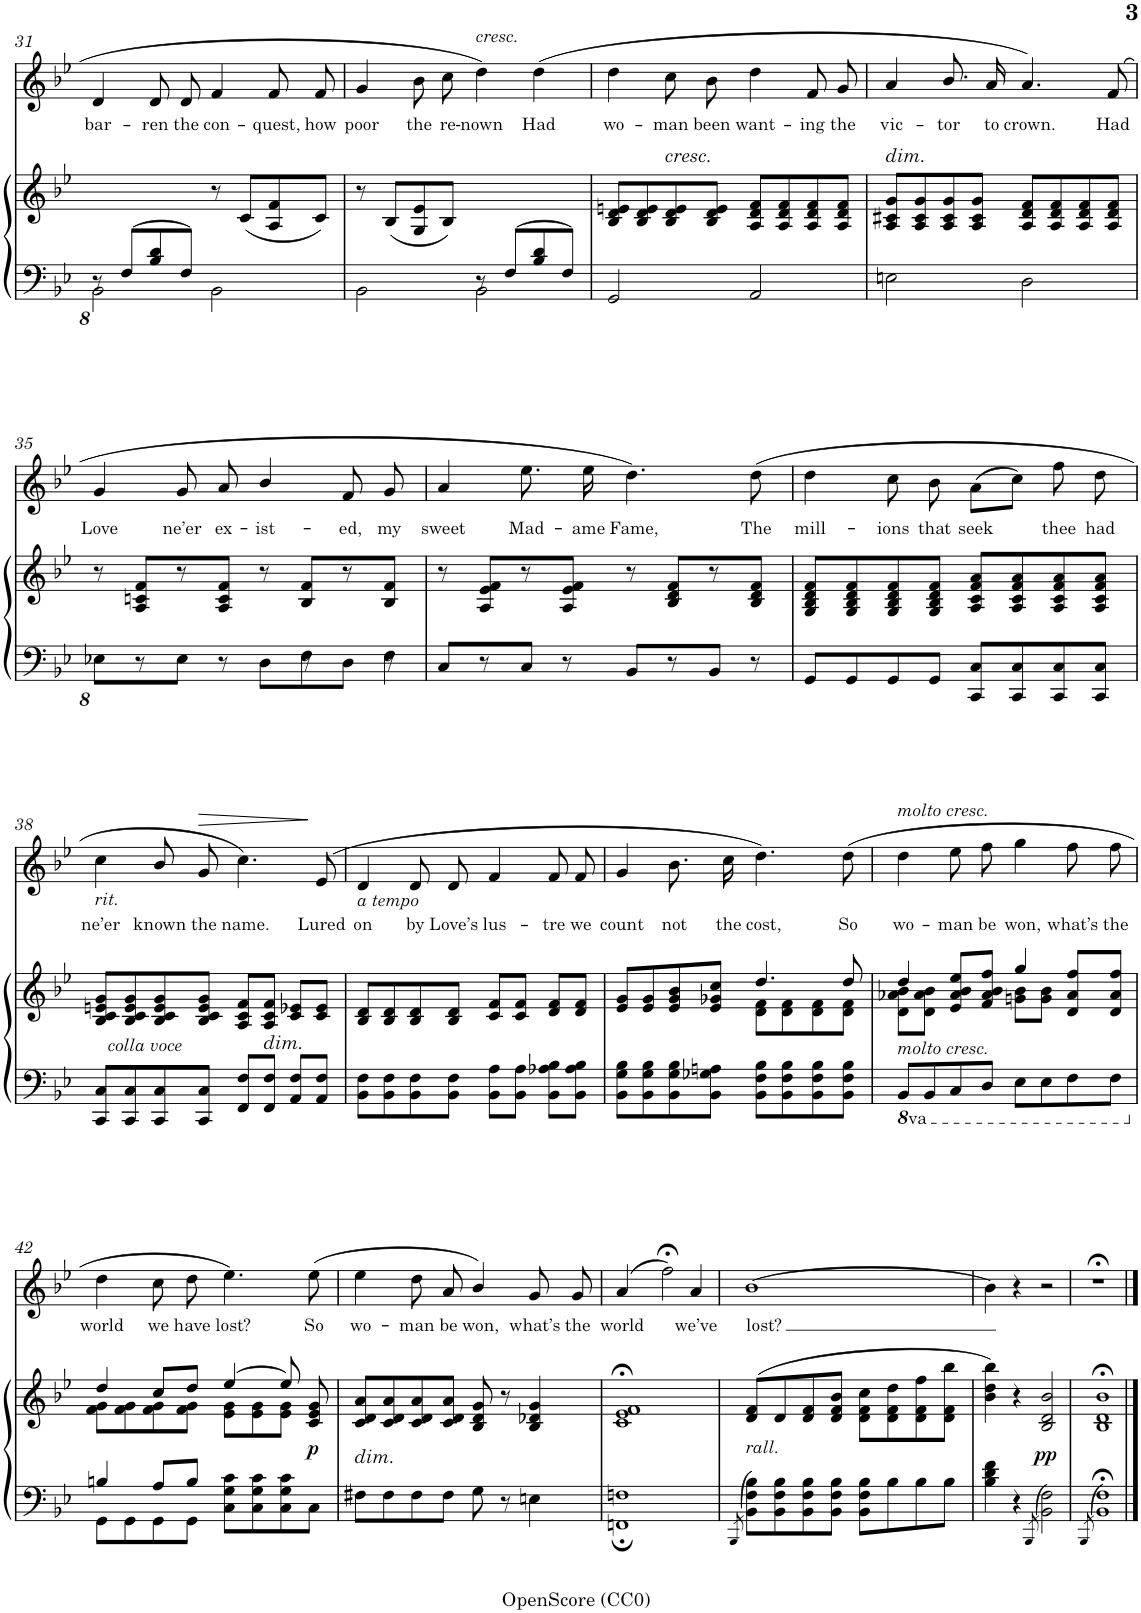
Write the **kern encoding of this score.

**kern	**kern	**dynam	**kern	**text	**dynam
*part2	*part2	*part2	*part1	*part1	*part1
*staff3	*staff2	*staff2/3	*staff1	*staff1	*staff1
*I"Piano	*	*	*I"Voice	*	*
*I'Pno	*	*	*	*	*
!!LO:PB:g=z
*clefF4	*clefG2	*	*clefG2	*	*
*k[b-e-]	*k[b-e-]	*	*k[b-e-]	*	*
*M4/4	*M4/4	*	*M4/4	*	*
*met(c)	*met(c)	*	*met(c)	*	*
=31	=31	=31	=31	=31	=31
*^	*	*	*	*	*
!	!	!	!	!	!LO:LY:b	!
8ryy	2BBB-\	8r	.	4d/	bar-	.
8F/L	.	4.ryy	.	.	.	.
!	!	!	!	!	!LO:LY:b	!
8B-/ 8d/	.	.	.	8d/	-ren	.
!	!	!	!	!	!LO:LY:b	!
8F/J	.	.	.	8d/	the	.
!	!	!	!	!	!LO:LY:b	!
2ryy	2BBB-\	8r	.	4f/	con-	.
.	.	(8c/L	.	.	.	.
!	!	!	!	!	!LO:LY:b	!
.	.	8A/ 8f/	.	8f/	-quest,	.
!	!	!	!	!	!LO:LY:b	!
.	.	8c/J)	.	8f/	how	.
=32	=32	=32	=32	=32	=32	=32
!	!	!	!	!	!LO:LY:b	!
8ryy	2BBB-\	8r	.	4g/	poor	.
.	.	(8B-/L	.	.	.	.
!	!	!	!	!	!LO:LY:b	!
.	.	8G/ 8e-/	.	8b-\	the	.
!	!	!	!	!	!LO:LY:b	!
.	.	8B-/J)	.	8cc\	re-	.
!	!	!	!	!LO:TX:a:i:t=cresc.	!	!
!	!	!	!	!	!LO:LY:b	!
.	2BBB-\	8r	.	4dd\	-nown	.
8F/L	.	4.ryy	.	.	.	.
!	!	!	!	!	!LO:LY:b	!
8B-/ 8d/	.	.	.	(4dd\	Had	.
8F/J	.	.	.	.	.	.
*v	*v	*	*	*	*	*
=33	=33	=33	=33	=33	=33
!	!	!	!	!LO:LY:b	!
2GGG/	8B-/ 8d/ 8en/L	.	4dd\	wo-	.
.	8B-/ 8d/ 8e/	.	.	.	.
!	!LO:TX:a:i:t=cresc.	!	!	!	!
!	!	!	!	!LO:LY:b	!
.	8B-/ 8d/ 8e/	.	8cc\	-man	.
!	!	!	!	!LO:LY:b	!
.	8B-/ 8d/ 8e/J	.	8b-\	been	.
!	!	!	!	!LO:LY:b	!
2AAA/	8A/ 8d/ 8f/L	.	4dd\	want-	.
.	8A/ 8d/ 8f/	.	.	.	.
!	!	!	!	!LO:LY:b	!
.	8A/ 8d/ 8f/	.	8f/	-ing	.
!	!	!	!	!LO:LY:b	!
.	8A/ 8d/ 8f/J	.	8g/	the	.
=34	=34	=34	=34	=34	=34
!	!LO:TX:a:i:t=dim.	!	!	!	!
!	!	!	!	!LO:LY:b	!
2EEn\	8A/ 8c#X/ 8g/L	.	4a/	vic-	.
.	8A/ 8c#/ 8g/	.	.	.	.
!	!	!	!	!LO:LY:b	!
.	8A/ 8c#/ 8g/	.	8.b-/	-tor	.
.	8A/ 8c#/ 8g/J	.	.	.	.
!	!	!	!	!LO:LY:b	!
.	.	.	16a/	to	.
!	!	!	!	!LO:LY:b	!
2DD\	8A/ 8d/ 8f/L	.	4.a/)	crown.	.
.	8A/ 8d/ 8f/	.	.	.	.
.	8A/ 8d/ 8f/	.	.	.	.
!	!	!	!	!LO:LY:b	!
.	8A/ 8d/ 8f/J	.	(8f/	Had	.
!!LO:LB:g=z
=35	=35	=35	=35	=35	=35
*^	*	*	*	*	*
!	!	!	!	!	!LO:LY:b	!
8ryy	8EE-X\L	8r	.	4g/	Love	.
.	8r	8A/ 8cn/ 8f/L	.	.	.	.
!	!	!	!	!	!LO:LY:b	!
.	8EE-\J	8r	.	8g/	ne’er	.
!	!	!	!	!	!LO:LY:b	!
.	8r	8A/ 8c/ 8f/J	.	8a/	ex-	.
!	!	!	!	!	!LO:LY:b	!
.	8DD\L	8r	.	4b-/	-ist-	.
8F\	8r	8B-/ 8f/L	.	.	.	.
!	!	!	!	!	!LO:LY:b	!
8ryy	8DD\J	8r	.	8f/	-ed,	.
!	!	!	!	!	!LO:LY:b	!
8F\	8r	8B-/ 8f/J	.	8g/	my	.
=36	=36	=36	=36	=36	=36	=36
!	!	!	!	!	!LO:LY:b	!
*v	*v	*	*	*	*	*
8CC/L	8r	.	4a/	sweet	.
8r	8A/ 8e-/ 8f/L	.	.	.	.
!	!	!	!	!LO:LY:b	!
8CC/J	8r	.	8.ee-\	Mad-	.
8r	8A/ 8e-/ 8f/J	.	.	.	.
!	!	!	!	!LO:LY:b	!
.	.	.	16ee-\	-ame	.
!	!	!	!	!LO:LY:b	!
8BBB-/L	8r	.	4.dd\)	Fame,	.
8r	8B-/ 8d/ 8f/L	.	.	.	.
8BBB-/J	8r	.	.	.	.
!	!	!	!	!LO:LY:b	!
8r	8B-/ 8d/ 8f/J	.	(>8dd\	The	.
=37	=37	=37	=37	=37	=37
!	!	!	!	!LO:LY:b	!
8GG/L	8G/ 8B-/ 8d/ 8f/L	.	4dd\	mill-	.
8GG/	8G/ 8B-/ 8d/ 8f/	.	.	.	.
!	!	!	!	!LO:LY:b	!
8GG/	8G/ 8B-/ 8d/ 8f/	.	8cc\	-ions	.
!	!	!	!	!LO:LY:b	!
8GG/J	8G/ 8B-/ 8d/ 8f/J	.	8b-\	that	.
!	!	!	!	!LO:LY:b	!
8CC/ 8C/L	8A/ 8c/ 8f/ 8a/L	.	(8a\L	seek	.
8CC/ 8C/	8A/ 8c/ 8f/ 8a/	.	8cc\J)	.	.
!	!	!	!	!LO:LY:b	!
8CC/ 8C/	8A/ 8c/ 8f/ 8a/	.	8ff\	thee	.
!	!	!	!	!LO:LY:b	!
8CC/ 8C/J	8A/ 8c/ 8f/ 8a/J	.	8dd\	had	.
!!LO:LB:g=z
=38	=38	=38	=38	=38	=38
!	!	!	!LO:TX:b:i:t=rit.	!	!
!	!LO:TX:b:i:t=colla voce	!	!	!	!
!	!	!	!	!LO:LY:b	!
8CC/ 8C/L	8B-/ 8c/ 8en/ 8g/L	.	4cc\	ne’er	.
8CC/ 8C/	8B-/ 8c/ 8e/ 8g/	.	.	.	.
!	!	!	!	!LO:LY:b	!
8CC/ 8C/	8B-/ 8c/ 8e/ 8g/	.	8b-/	known	.
!	!	!	!	!LO:LY:b	!LO:HP:b
8CC/ 8C/J	8B-/ 8c/ 8e/ 8g/J	.	8g/	the	>
!	!	!	!	!LO:LY:b	!
8FF/ 8F/L	8A/ 8c/ 8f/L	.	4.cc\)	name.	.
!	!LO:TX:b:i:t=dim.	!	!	!	!
8FF/ 8F/J	8A/ 8c/ 8f/J	.	.	.	.
8AA/ 8F/L	8c/ 8e-X/L	.	.	.	.
!	!	!	!	!LO:LY:b	!
8AA/ 8F/J	8c/ 8e-/J	.	(8e-/	Lured	]
=39	=39	=39	=39	=39	=39
!	!	!	!LO:TX:b:i:t=a tempo	!	!
!	!	!	!	!LO:LY:b	!
8BB-\ 8F\L	8B-/ 8d/L	.	4d/	on	.
8BB-\ 8F\	8B-/ 8d/	.	.	.	.
!	!	!	!	!LO:LY:b	!
8BB-\ 8F\	8B-/ 8d/	.	8d/	by	.
!	!	!	!	!LO:LY:b	!
8BB-\ 8F\J	8B-/ 8d/J	.	8d/	Love’s	.
!	!	!	!	!LO:LY:b	!
8BB-\ 8A\L	8c/ 8f/L	.	4f/	lus-	.
8BB-\ 8A\J	8c/ 8f/J	.	.	.	.
!	!	!	!	!LO:LY:b	!
8BB-\ 8A-X\ 8B-\L	8d/ 8f/L	.	8f/	-tre	.
!	!	!	!	!LO:LY:b	!
8BB-\ 8A-\ 8B-\J	8d/ 8f/J	.	8f/	we	.
=40	=40	=40	=40	=40	=40
*	*^	*	*	*	*
!	!	!	!	!	!LO:LY:b	!
8BB-\ 8G\ 8B-\L	8e-/ 8g/L	2ryy	.	4g/	count	.
8BB-\ 8G\ 8B-\	8e-/ 8g/	.	.	.	.	.
!	!	!	!	!	!LO:LY:b	!
8BB-\ 8G\ 8B-\	8e-/ 8g/ 8b-/	.	.	8.b-\	not	.
8BB-\ 8G-X\ 8An\J	8e-/ 8g-X/ 8cc/J	.	.	.	.	.
!	!	!	!	!	!LO:LY:b	!
.	.	.	.	16cc\	the	.
!	!	!	!	!	!LO:LY:b	!
8BB-\ 8F\ 8B-\L	4.dd/	8d\ 8f\L	.	4.dd\)	cost,	.
8BB-\ 8F\ 8B-\	.	8d\ 8f\	.	.	.	.
8BB-\ 8F\ 8B-\	.	8d\ 8f\	.	.	.	.
!	!	!	!	!	!LO:LY:b	!
8BB-\ 8F\ 8B-\J	8dd/	8d\ 8f\J	.	(8dd\	So	.
=41	=41	=41	=41	=41	=41	=41
*8ba	*	*	*	*	*	*
!	!	!	!	!LO:TX:a:i:t=molto cresc.	!	!
!	!LO:TX:b:i:t=molto cresc.	!	!	!	!	!
!	!	!	!	!	!LO:LY:b	!
8BBB-/L	4dd/	8d\ 8a-X\ 8b-\L	.	4dd\	wo-	.
8BBB-/	.	8d\ 8a-\ 8b-\J	.	.	.	.
!	!	!	!	!	!LO:LY:b	!
8CC/	8e-/ 8a-/ 8b-/ 8ee-/L	4ryy	.	8ee-\	-man	.
!	!	!	!	!	!LO:LY:b	!
8DD/J	8f/ 8a-/ 8b-/ 8ff/J	.	.	8ff\	be	.
!	!	!	!	!	!LO:LY:b	!
8EE-\L	4gg/	8gn\ 8b-\L	.	4gg\	won,	.
8EE-\	.	8g\ 8b-\J	.	.	.	.
!	!	!	!	!	!LO:LY:b	!
8FF\	8d/ 8a-/ 8ff/L	4ryy	.	8ff\	what’s	.
!	!	!	!	!	!LO:LY:b	!
8FF\J	8d/ 8a-/ 8ff/J	.	.	8ff\	the	.
!!LO:LB:g=z
=42	=42	=42	=42	=42	=42	=42
*X8ba	*	*	*	*	*	*
*^	*	*	*	*	*	*
!	!	!	!	!	!	!LO:LY:b	!
4Bn/	8GG\L	4dd/	8f\ 8g\L	.	4dd\	world	.
.	8GG\	.	8f\ 8g\	.	.	.	.
!	!	!	!	!	!	!LO:LY:b	!
8A/L	8GG\	8cc/L	8f\ 8g\	.	8cc\	we	.
!	!	!	!	!	!	!LO:LY:b	!
8B/J	8GG\J	8dd/J	8f\ 8g\J	.	8dd\	have	.
!	!	!	!	!	!	!LO:LY:b	!
8C\ 8G\ 8c\L	2ryy	[4ee-/	8e-\ 8g\L	.	4.ee-\)	lost?	.
8C\ 8G\ 8c\	.	.	8e-\ 8g\	.	.	.	.
8C\ 8G\ 8c\	.	8ee-/]	8e-\ 8g\J	.	.	.	.
!	!	!	!	!LO:DY:b	!	!LO:LY:b	!
8C\J	.	8c/ 8e-/ 8g/	8ryy	p	(8ee-\	So	.
*v	*v	*	*	*	*	*	*
=43	=43	=43	=43	=43	=43	=43
!	!LO:TX:b:i:t=dim.	!	!	!	!	!
!	!	!	!	!	!LO:LY:b	!
*	*v	*v	*	*	*	*
8F#X\L	8c/ 8d/ 8a/L	.	4ee-\	wo-	.
8F#\	8c/ 8d/ 8a/	.	.	.	.
!	!	!	!	!LO:LY:b	!
8F#\	8c/ 8d/ 8a/	.	8dd\	-man	.
!	!	!	!	!LO:LY:b	!
8F#\J	8c/ 8d/ 8a/J	.	8a/	be	.
!	!	!	!	!LO:LY:b	!
8G\	8B-/ 8d/ 8g/	.	4b-/)	won,	.
8r	8r	.	.	.	.
!	!	!	!	!LO:LY:b	!
4En\	4B-/ 4d-X/ 4g/	.	8g/	what’s	.
!	!	!	!	!LO:LY:b	!
.	.	.	8g/	the	.
=44	=44	=44	=44	=44	=44
!	!	!	!	!LO:LY:b	!
*	*	*	*^	*	*
1FFn; 1Fn;	1c;< 1e-;< 1f;<	.	(4a/	2ryy	world	.
.	.	.	2ff;<\)	.	.	.
.	.	.	.	2ryy	.	.
!	!	!	!	!	!LO:LY:b	!
.	.	.	4a/	.	we’ve	.
*	*	*	*v	*v	*	*
=45	=45	=45	=45	=45	=45
8qBBB-/	.	.	.	.	.
!	!LO:TX:b:i:t=rall.	!	!	!	!
!	!	!	!	!LO:LY:b	!
8BB-\ 8F\ 8B-\L	(8d/ 8f/L	.	[1b-	lost?	.
8BB-\ 8F\ 8B-\	8d/	.	.	.	.
8BB-\ 8F\ 8B-\	8d/ 8f/	.	.	.	.
8BB-\ 8F\ 8B-\J	8d/ 8f/ 8b-/J	.	.	.	.
8BB-\ 8F\ 8B-\L	8d\ 8f\ 8cc\L	.	.	.	.
8B-\	8d\ 8f\ 8dd\	.	.	.	.
8B-\	8d\ 8f\ 8ff\	.	.	.	.
8B-\J	8d\ 8f\ 8bb-\J	.	.	.	.
=46	=46	=46	=46	=46	=46
4B-\ 4d\ 4f\	4b-\ 4dd\ 4bb-\)	.	4b-\]	.	.
4r	4r	.	4r	.	.
8qBBB-/	.	.	.	.	.
!	!	!LO:DY:b	!	!	!
2BB-\ 2F\	2B-/ 2d/ 2b-/	pp	2r	.	.
=47	=47	=47	=47	=47	=47
8qBBB-/	.	.	.	.	.
1BB-;< 1F;<	1B-;< 1d;< 1b-;<	.	1r;<	.	.
==	==	==	==	==	==
*-	*-	*-	*-	*-	*-
